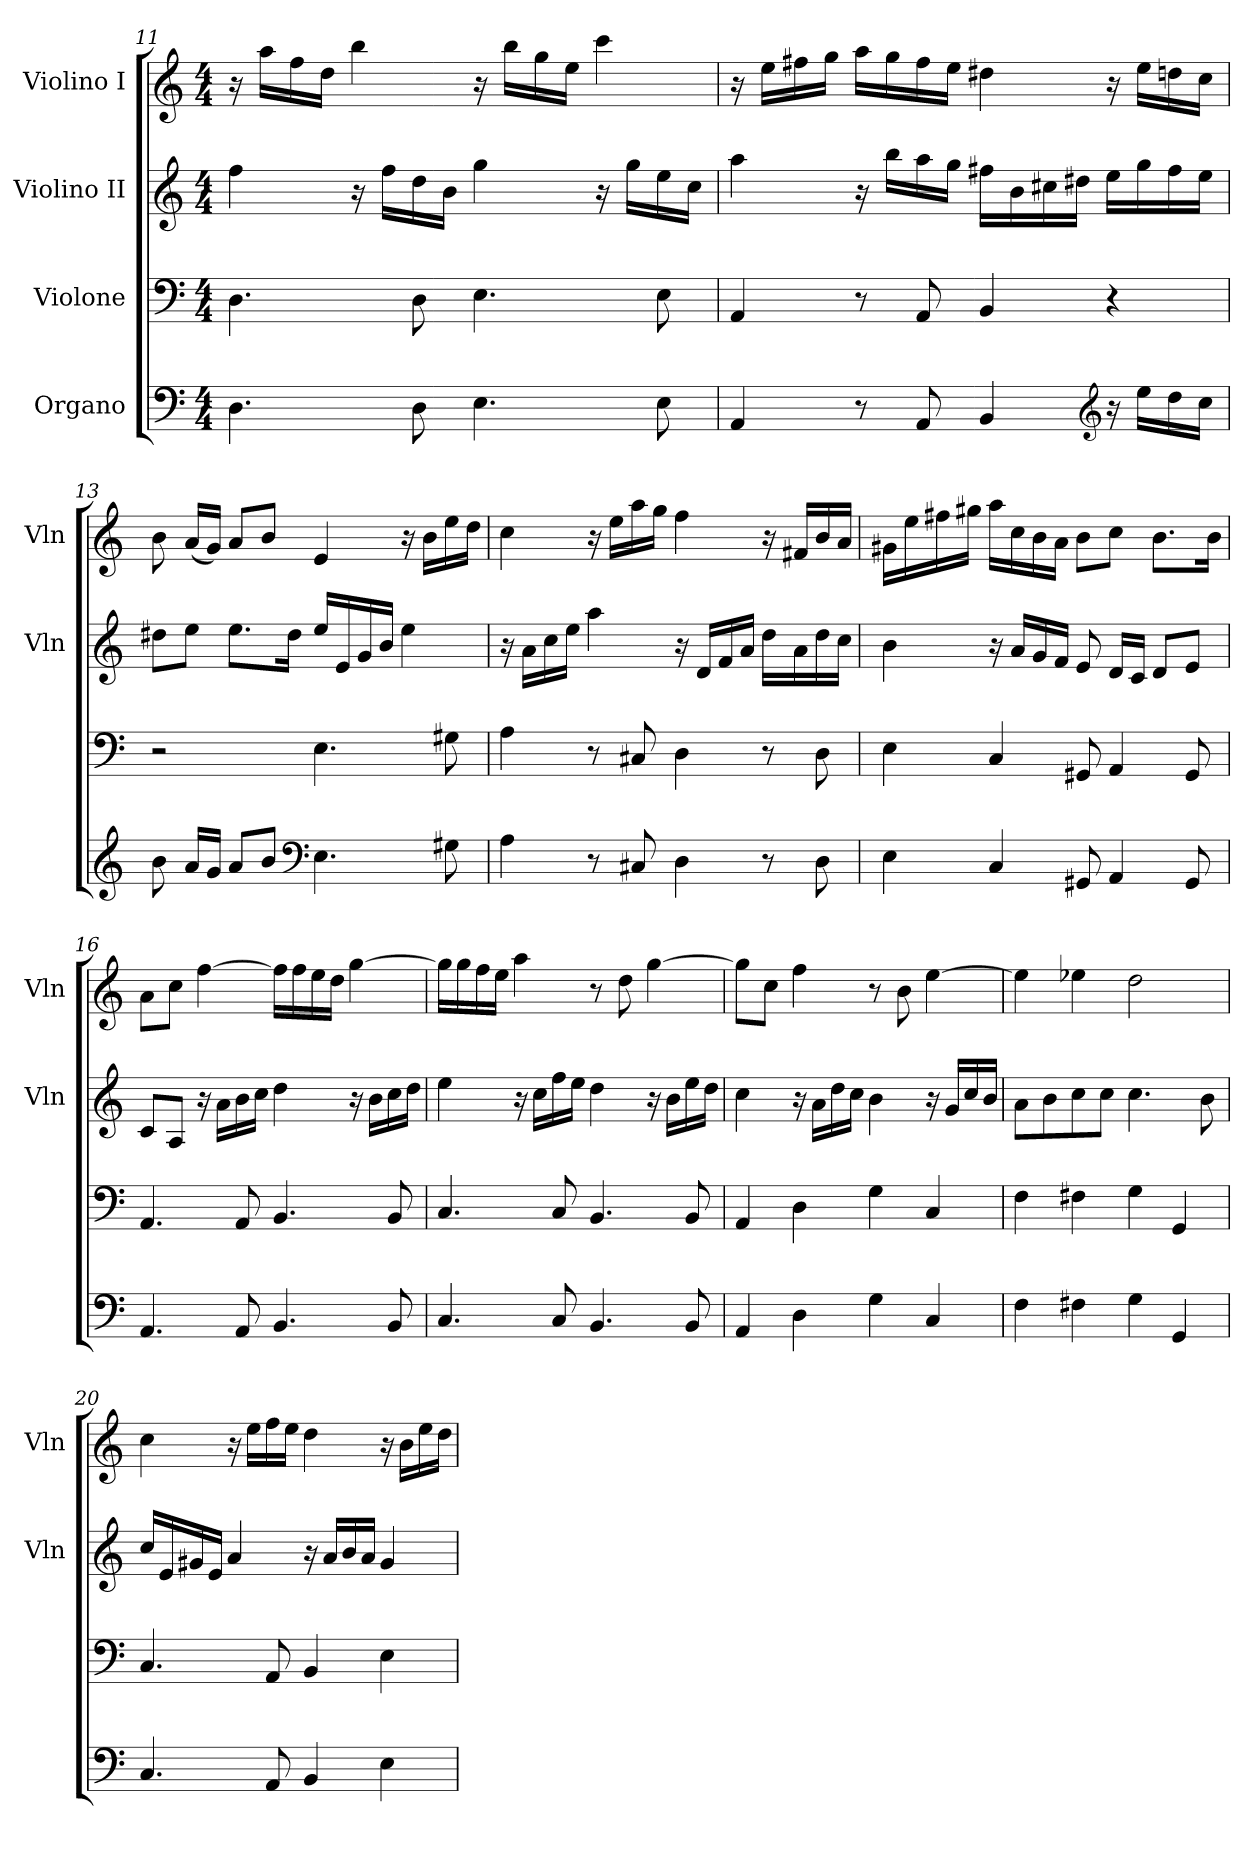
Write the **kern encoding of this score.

**kern	**kern	**kern	**kern
*part4	*part3	*part2	*part1
*staff4	*staff3	*staff2	*staff1
*I"Organo	*I"Violone	*I"Violino II	*I"Violino I
*	*	*I'Vln	*I'Vln
*clefF4	*clefF4	*clefG2	*clefG2
*k[]	*k[]	*k[]	*k[]
*M4/4	*M4/4	*M4/4	*M4/4
=11	=11	=11	=11
4.D	4.D	4ff	16r
.	.	.	16aaLL
.	.	.	16ff
.	.	.	16ddJJ
.	.	16r	4bb
.	.	16ffLL	.
8D	8D	16dd	.
.	.	16bJJ	.
4.E	4.E	4gg	16r
.	.	.	16bbLL
.	.	.	16gg
.	.	.	16eeJJ
.	.	16r	4ccc
.	.	16ggLL	.
8E	8E	16ee	.
.	.	16ccJJ	.
=12	=12	=12	=12
4AA	4AA	4aa	16r
.	.	.	16eeLL
.	.	.	16ff#X
.	.	.	16ggJJ
8r	8r	16r	16aaLL
.	.	16bbLL	16gg
8AA	8AA	16aa	16ff#
.	.	16ggJJ	16eeJJ
4BB	4BB	16ff#XLL	4dd#X
.	.	16b	.
.	.	16cc#X	.
.	.	16dd#XJJ	.
*clefG2	*	*	*
16r	4r	16eeLL	16r
16eeLL	.	16gg	16eeLL
16dd	.	16ff#	16ddn
16ccJJ	.	16eeJJ	16ccJJ
=13	=13	=13	=13
8b	2r	8dd#XL	8b
16aLL	.	8eeJ	(16aLL
16gJJ	.	.	16gJJ)
8aL	.	8.eeL	8aL
8bJ	.	.	8bJ
.	.	16dd#Jk	.
*clefF4	*	*	*
4.E	4.E	16eeLL	4e
.	.	16e	.
.	.	16g	.
.	.	16bJJ	.
.	.	4ee	16r
.	.	.	16bLL
8G#X	8G#X	.	16ee
.	.	.	16ddJJ
=14	=14	=14	=14
4A	4A	16r	4cc
.	.	16aLL	.
.	.	16cc	.
.	.	16eeJJ	.
8r	8r	4aa	16r
.	.	.	16eeLL
8C#X	8C#X	.	16aa
.	.	.	16ggJJ
4D	4D	16r	4ff
.	.	16dLL	.
.	.	16f	.
.	.	16aJJ	.
8r	8r	16ddLL	16r
.	.	16a	16f#XLL
8D	8D	16dd	16b
.	.	16ccJJ	16aJJ
=15	=15	=15	=15
4E	4E	4b	16g#XLL
.	.	.	16ee
.	.	.	16ff#X
.	.	.	16gg#XJJ
4C	4C	16r	16aaLL
.	.	16aLL	16cc
.	.	16g	16b
.	.	16fJJ	16aJJ
8GG#X	8GG#X	8e	8bL
4AA	4AA	16dLL	8ccJ
.	.	16cJJ	.
.	.	8dL	8.bL
8GG#	8GG#	8eJ	.
.	.	.	16bJk
=16	=16	=16	=16
4.AA	4.AA	8cL	8aL
.	.	8AJ	8ccJ
.	.	16r	[4ff
.	.	16aLL	.
8AA	8AA	16b	.
.	.	16ccJJ	.
4.BB	4.BB	4dd	16ffLL]
.	.	.	16ff
.	.	.	16ee
.	.	.	16ddJJ
.	.	16r	[4gg
.	.	16bLL	.
8BB	8BB	16cc	.
.	.	16ddJJ	.
=17	=17	=17	=17
4.C	4.C	4ee	16ggLL]
.	.	.	16gg
.	.	.	16ff
.	.	.	16eeJJ
.	.	16r	4aa
.	.	16ccLL	.
8C	8C	16ff	.
.	.	16eeJJ	.
4.BB	4.BB	4dd	8r
.	.	.	8dd
.	.	16r	[4gg
.	.	16bLL	.
8BB	8BB	16ee	.
.	.	16ddJJ	.
=18	=18	=18	=18
4AA	4AA	4cc	8ggL]
.	.	.	8ccJ
4D	4D	16r	4ff
.	.	16aLL	.
.	.	16dd	.
.	.	16ccJJ	.
4G	4G	4b	8r
.	.	.	8b
4C	4C	16r	[4ee
.	.	16gLL	.
.	.	16cc	.
.	.	16bJJ	.
=19	=19	=19	=19
4F	4F	8aL	4ee]
.	.	8b	.
4F#X	4F#X	8cc	4ee-X
.	.	8ccJ	.
4G	4G	4.cc	2dd
4GG	4GG	.	.
.	.	8b	.
=20	=20	=20	=20
4.C	4.C	16ccLL	4cc
.	.	16e	.
.	.	16g#X	.
.	.	16eJJ	.
.	.	4a	16r
.	.	.	16eeLL
8AA	8AA	.	16ff
.	.	.	16eeJJ
4BB	4BB	16r	4dd
.	.	16aLL	.
.	.	16b	.
.	.	16aJJ	.
4E	4E	4g#	16r
.	.	.	16bLL
.	.	.	16ee
.	.	.	16ddJJ
=	=	=	=
*-	*-	*-	*-
